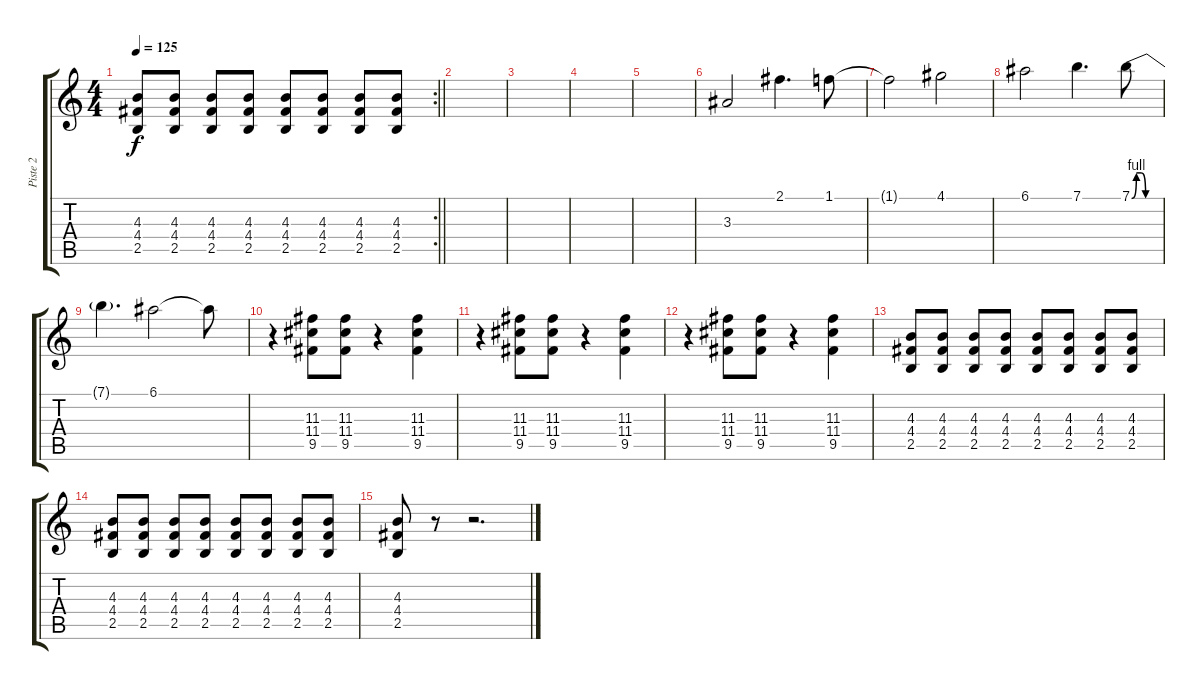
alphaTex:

\track ("Piste 2" "Piste 2") {instrument overdrivenguitar}
\staff {score tabs}
\tuning (E4 B3 G3 D3 A2 D2) {hide}
\rc 2
\ts (4 4)
\tempo 125
\clef g2
\barLineRight lightlight
\ks c
(4.3 4.4 2.5).8{dy f} (4.3 4.4 2.5).8 (4.3 4.4 2.5).8 (4.3 4.4 2.5).8 (4.3 4.4 2.5).8 (4.3 4.4 2.5).8 (4.3 4.4 2.5).8 (4.3 4.4 2.5).8 |
|
|
|
|
3.3.2 2.1.4{d} 1.1.8 |
1.1{t}.2 4.1.2 |
6.1.2 7.1.4{d} 7.1{be (custom 0 0 10 4 20 4 30 0 60 0)}.8 |
7.1{t}.4{d} 6.1.2 6.1{t}.8 |
r.4 (11.3 11.4 9.5).8 (11.3 11.4 9.5).8 r.4 (11.3 11.4 9.5).4 |
r.4 (11.3 11.4 9.5).8 (11.3 11.4 9.5).8 r.4 (11.3 11.4 9.5).4 |
r.4 (11.3 11.4 9.5).8 (11.3 11.4 9.5).8 r.4 (11.3 11.4 9.5).4 |
(4.3 4.4 2.5).8 (4.3 4.4 2.5).8 (4.3 4.4 2.5).8 (4.3 4.4 2.5).8 (4.3 4.4 2.5).8 (4.3 4.4 2.5).8 (4.3 4.4 2.5).8 (4.3 4.4 2.5).8 |
(4.3 4.4 2.5).8 (4.3 4.4 2.5).8 (4.3 4.4 2.5).8 (4.3 4.4 2.5).8 (4.3 4.4 2.5).8 (4.3 4.4 2.5).8 (4.3 4.4 2.5).8 (4.3 4.4 2.5).8 |
(4.3 4.4 2.5).8 r.8 r.2{d}
